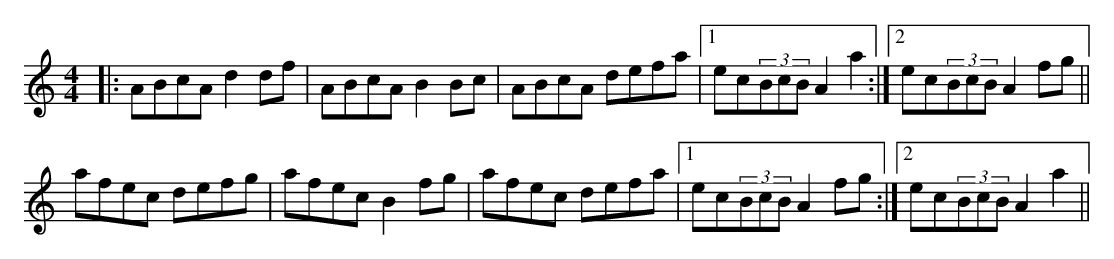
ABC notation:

X:1
M:4/4
K:Amin
|:ABcA d2df|ABcA B2Bc|ABcA defa|1 ec(3BcB A2a2:|2 ec(3BcB A2fg||
afec defg|afec B2fg|afec defa|1 ec(3BcB A2fg:|2 ec(3BcB A2a2||
